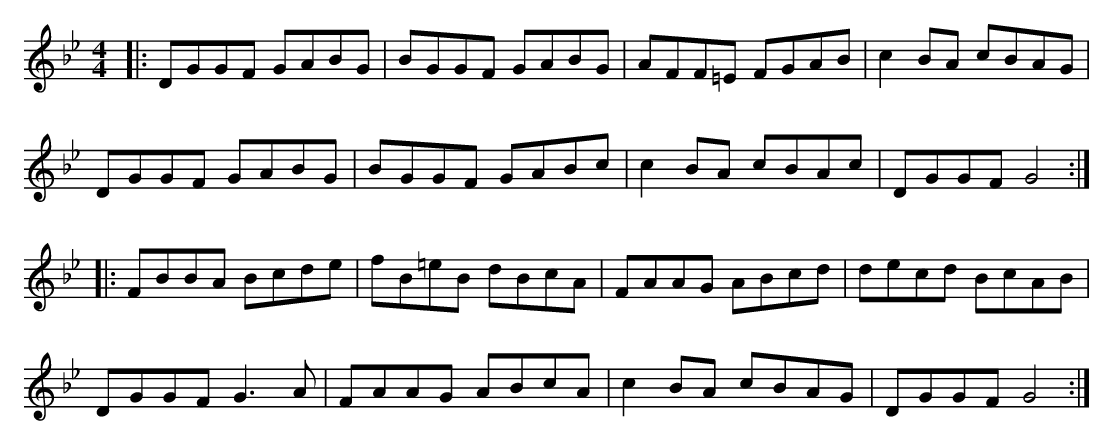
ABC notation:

X:1
M:4/4
K:Gmin
|:DGGF GABG|BGGF GABG|AFF=E FGAB|c2BA cBAG|
DGGF GABG|BGGF GABc|c2BA cBAc|DGGF G4:|
|:FBBA Bcde|fB=eB dBcA|FAAG ABcd|decd BcAB|
DGGF G3A|FAAG ABcA|c2BA cBAG|DGGF G4:|
